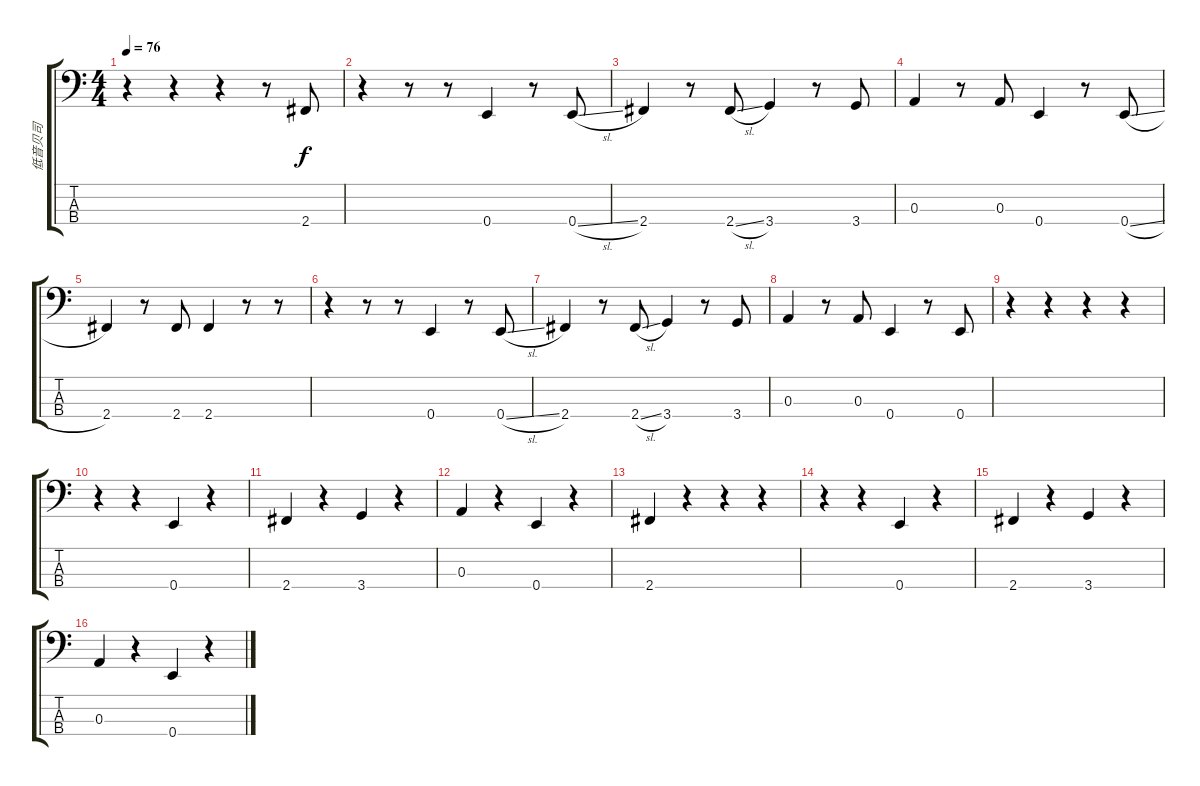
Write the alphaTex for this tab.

\track ("低音贝司" "低音贝司") {instrument fretlessbass}
\staff {score tabs}
\tuning (G2 D2 A1 E1) {hide}
\ts (4 4)
\tempo 76
\clef f4
\ks c
r.4{dy f instrument fretlessbass} r.4 r.4 r.8 2.4.8 |
r.4 r.8 r.8 0.4.4 r.8 0.4{sl}.8 |
2.4.4 r.8 2.4{sl}.8 3.4.4 r.8 3.4.8 |
0.3.4 r.8 0.3.8 0.4.4 r.8 0.4{sl}.8 |
2.4.4 r.8 2.4.8 2.4.4 r.8 r.8 |
r.4 r.8 r.8 0.4.4 r.8 0.4{sl}.8 |
2.4.4 r.8 2.4{sl}.8 3.4.4 r.8 3.4.8 |
0.3.4 r.8 0.3.8 0.4.4 r.8 0.4.8 |
r.4 r.4 r.4 r.4 |
r.4 r.4 0.4.4 r.4 |
2.4.4 r.4 3.4.4 r.4 |
0.3.4 r.4 0.4.4 r.4 |
2.4.4 r.4 r.4 r.4 |
r.4 r.4 0.4.4 r.4 |
2.4.4 r.4 3.4.4 r.4 |
0.3.4 r.4 0.4.4 r.4
